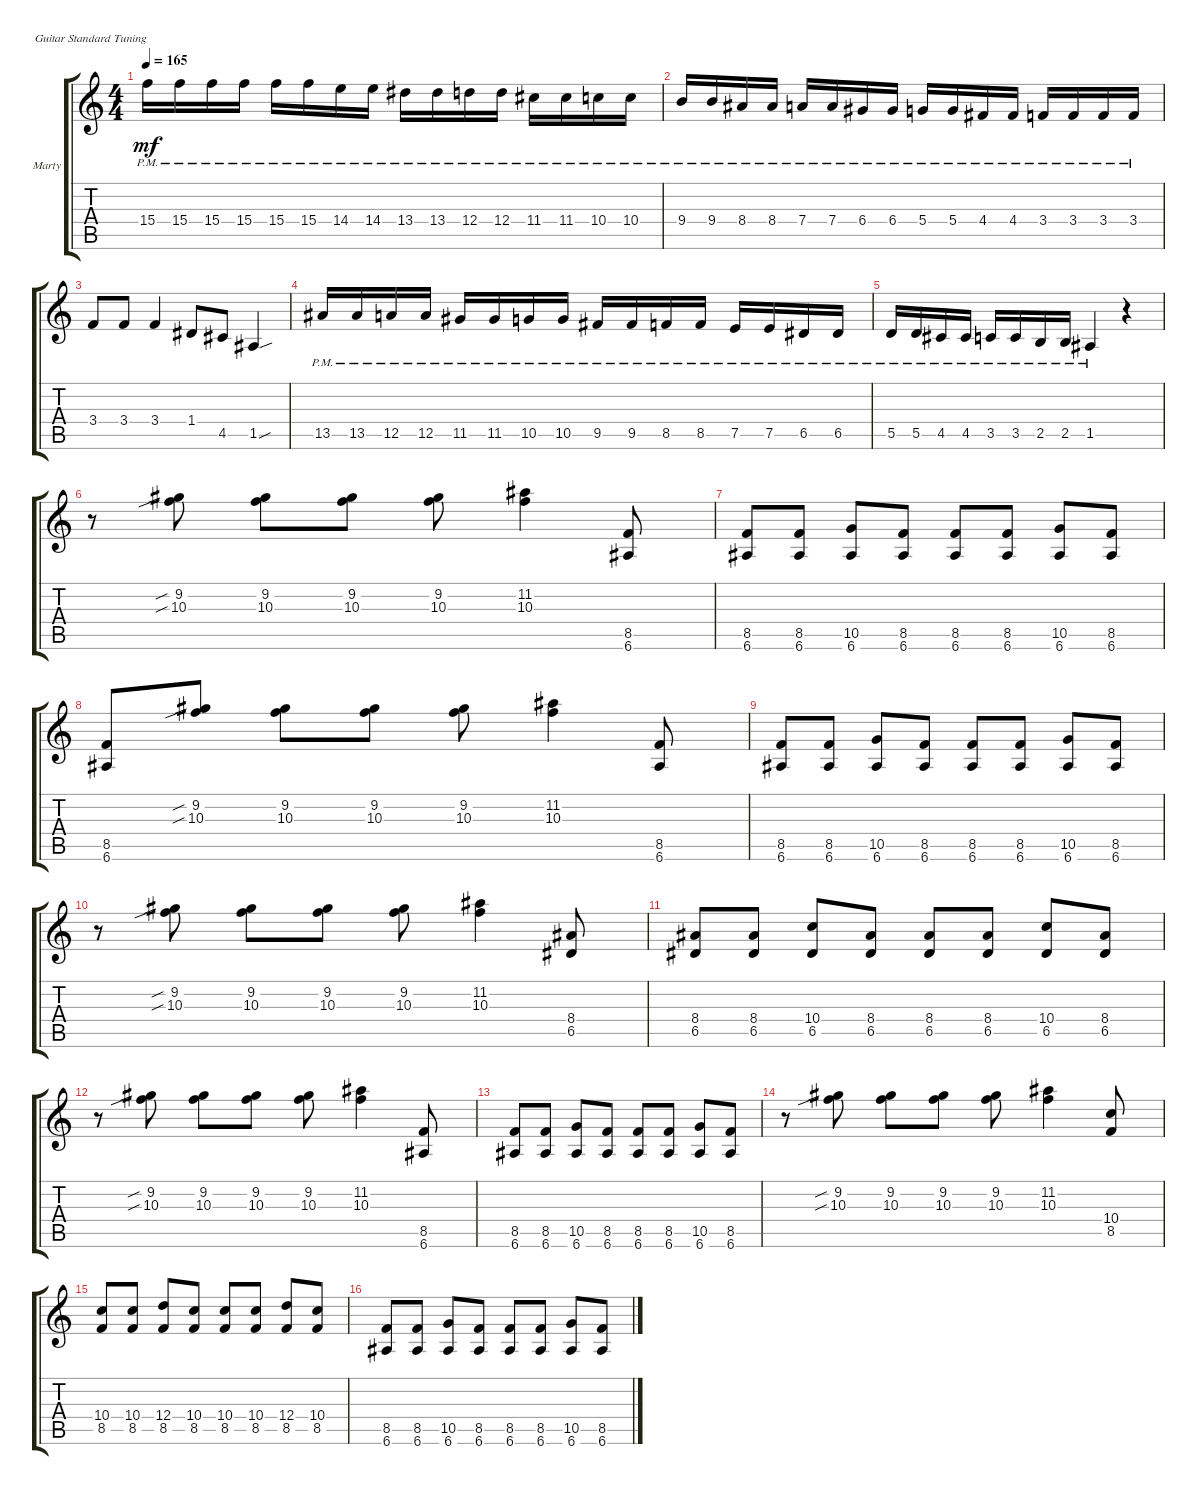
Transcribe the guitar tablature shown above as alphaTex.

\bracketExtendMode groupsimilarinstruments
\firstSystemTrackNameOrientation horizontal
\otherSystemsTrackNameOrientation horizontal
\track ("Marty" "Marty") {instrument acousticguitarsteel}
\staff {score tabs}
\tuning (E4 B3 G3 D3 A2 E2)
\ts (4 4)
\tempo 165
\clef g2
\ks c
15.4{pm}.16{dy mf} 15.4{pm}.16 15.4{pm}.16 15.4{pm}.16 15.4{pm}.16 15.4{pm}.16 14.4{pm}.16 14.4{pm}.16 13.4{pm}.16 13.4{pm}.16 12.4{pm}.16 12.4{pm}.16 11.4{pm}.16 11.4{pm}.16 10.4{pm}.16 10.4{pm}.16 |
9.4{pm}.16 9.4{pm}.16 8.4{pm}.16 8.4{pm}.16 7.4{pm}.16 7.4{pm}.16 6.4{pm}.16 6.4{pm}.16 5.4{pm}.16 5.4{pm}.16 4.4{pm}.16 4.4{pm}.16 3.4{pm}.16 3.4{pm}.16 3.4{pm}.16 3.4{pm}.16 |
3.4.8 3.4.8 3.4.4 1.4.8 4.5.8 1.5{sou}.4 |
13.5{pm}.16 13.5{pm}.16 12.5{pm}.16 12.5{pm}.16 11.5{pm}.16 11.5{pm}.16 10.5{pm}.16 10.5{pm}.16 9.5{pm}.16 9.5{pm}.16 8.5{pm}.16 8.5{pm}.16 7.5{pm}.16 7.5{pm}.16 6.5{pm}.16 6.5{pm}.16 |
5.5{pm}.16 5.5{pm}.16 4.5{pm}.16 4.5{pm}.16 3.5{pm}.16 3.5{pm}.16 2.5{pm}.16 2.5{pm}.16 1.5{pm}.4 r.4 |
r.8 (9.2{sib} 10.3{sib}).8 (9.2 10.3).8 (9.2 10.3).8 (9.2 10.3).8 (11.2 10.3).4 (8.5 6.6).8 |
(8.5 6.6).8 (8.5 6.6).8 (10.5 6.6).8 (8.5 6.6).8 (8.5 6.6).8 (8.5 6.6).8 (10.5 6.6).8 (8.5 6.6).8 |
(8.5 6.6).8 (9.2{sib} 10.3{sib}).8 (9.2 10.3).8 (9.2 10.3).8 (9.2 10.3).8 (11.2 10.3).4 (8.5 6.6).8 |
(8.5 6.6).8 (8.5 6.6).8 (10.5 6.6).8 (8.5 6.6).8 (8.5 6.6).8 (8.5 6.6).8 (10.5 6.6).8 (8.5 6.6).8 |
r.8 (9.2{sib} 10.3{sib}).8 (9.2 10.3).8 (9.2 10.3).8 (9.2 10.3).8 (11.2 10.3).4 (8.4 6.5).8 |
(8.4 6.5).8 (8.4 6.5).8 (10.4 6.5).8 (8.4 6.5).8 (8.4 6.5).8 (8.4 6.5).8 (10.4 6.5).8 (8.4 6.5).8 |
r.8 (9.2{sib} 10.3{sib}).8 (9.2 10.3).8 (9.2 10.3).8 (9.2 10.3).8 (11.2 10.3).4 (8.5 6.6).8 |
(8.5 6.6).8 (8.5 6.6).8 (10.5 6.6).8 (8.5 6.6).8 (8.5 6.6).8 (8.5 6.6).8 (10.5 6.6).8 (8.5 6.6).8 |
r.8 (9.2{sib} 10.3{sib}).8 (9.2 10.3).8 (9.2 10.3).8 (9.2 10.3).8 (11.2 10.3).4 (10.4 8.5).8 |
(10.4 8.5).8 (10.4 8.5).8 (12.4 8.5).8 (10.4 8.5).8 (10.4 8.5).8 (10.4 8.5).8 (12.4 8.5).8 (10.4 8.5).8 |
(8.5 6.6).8 (8.5 6.6).8 (10.5 6.6).8 (8.5 6.6).8 (8.5 6.6).8 (8.5 6.6).8 (10.5 6.6).8 (8.5 6.6).8
